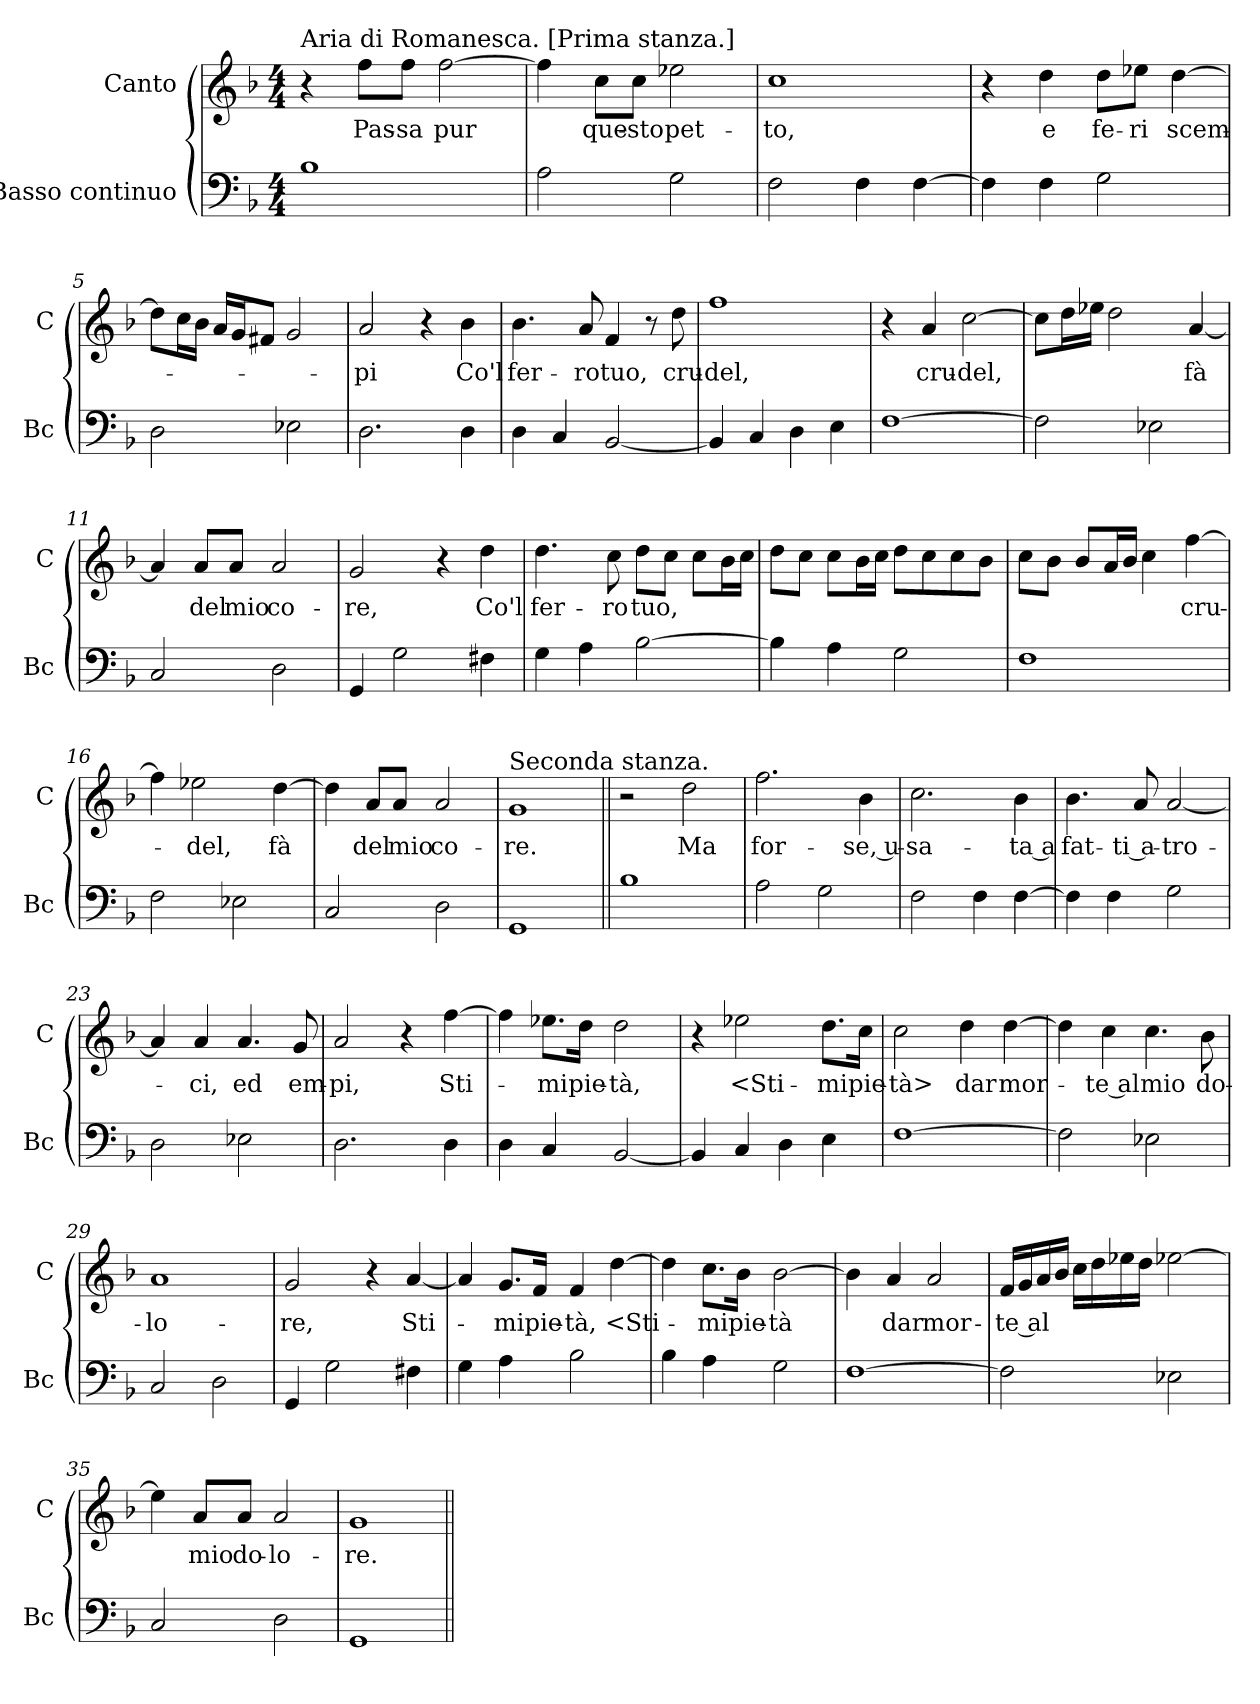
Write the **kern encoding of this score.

**kern	**kern	**text
*part2	*part1	*part1
*staff2	*staff1	*staff1
*I"Basso continuo	*I"Canto	*
*I'Bc	*I'C	*
*clefF4	*clefG2	*
*k[b-]	*k[b-]	*
*F:	*F:	*
*M4/4	*M4/4	*
=1	=1	=1
!	!LO:TX:a:t=Aria di Romanesca. [Prima stanza.]	!
1B-	4r	.
.	8ffL	Pas-
.	8ffJ	-sa
.	[2ff	pur
=2	=2	=2
2A	4ff]	.
.	8ccL	que-
.	8ccJ	-sto
2G	2ee-X	pet-
=3	=3	=3
2F	1cc	-to,
4F	.	.
[4F	.	.
=4	=4	=4
4F]	4r	.
4F	4dd	e
2G	8ddL	fe-
.	8ee-XJ	-ri
.	[4dd	scem-
=5	=5	=5
2D	8ddL]	.
.	16ccL	.
.	16b-JJ	.
.	16aLL	.
.	16gJ	.
.	8f#XJ	.
2E-X	2g	.
=6	=6	=6
2.D	2a	-pi
.	4r	.
4D	4b-	Co'l
=7	=7	=7
4D	4.b-	fer-
4C	.	.
.	8a	-ro
[2BB-	4f	tuo,
.	8r	.
.	8dd	cru-
=8	=8	=8
4BB-]	1ff	-del,
4C	.	.
4D	.	.
4E	.	.
=9	=9	=9
[1F	4r	.
.	4a	cru-
.	[2cc	-del,
=10	=10	=10
2F]	8ccL]	.
.	16ddL	.
.	16ee-XJJ	.
.	2dd	.
2E-X	.	.
.	[4a	fà
=11	=11	=11
2C	4a]	.
.	8aL	del
.	8aJ	mio
2D	2a	co-
=12	=12	=12
4GG	2g	-re,
2G	.	.
.	4r	.
4F#X	4dd	Co'l
=13	=13	=13
4G	4.dd	fer-
4A	.	.
.	8cc	-ro
[2B-	8ddL	tuo,
.	8ccJ	.
.	8ccL	.
.	16b-L	.
.	16ccJJ	.
=14	=14	=14
4B-]	8ddL	.
.	8ccJ	.
4A	8ccL	.
.	16b-L	.
.	16ccJJ	.
2G	8ddL	.
.	8cc	.
.	8cc	.
.	8b-J	.
=15	=15	=15
1F	8ccL	.
.	8b-J	.
.	8b-L	.
.	16aL	.
.	16b-JJ	.
.	4cc	.
.	[4ff	cru-
=16	=16	=16
2F	4ff]	.
.	2ee-X	-del,
2E-X	.	.
.	[4dd	fà
=17	=17	=17
2C	4dd]	.
.	8aL	del
.	8aJ	mio
2D	2a	co-
=18	=18	=18
!	!LO:TX:a:t=Seconda stanza.	!
1GG	1g	-re.
=19||	=19||	=19||
1B-	2r	.
.	2dd	Ma
=20	=20	=20
2A	2.ff	for-
2G	.	.
.	4b-	-se, u-
=21	=21	=21
2F	2.cc	-sa-
4F	.	.
[4F	4b-	-ta a
=22	=22	=22
4F]	4.b-	fat-
4F	.	.
.	8a	-ti a-
2G	[2a	-tro-
=23	=23	=23
2D	4a]	.
.	4a	-ci,
2E-X	4.a	ed
.	8g	em-
=24	=24	=24
2.D	2a	-pi,
.	4r	.
4D	[4ff	Sti-
=25	=25	=25
4D	4ff]	.
4C	8.ee-XL	-mi
.	16ddJk	pie-
[2BB-	2dd	-tà,
=26	=26	=26
4BB-]	4r	.
4C	2ee-X	<Sti-
4D	.	.
4E	8.ddL	-mi
.	16ccJk	pie-
=27	=27	=27
[1F	2cc	-tà>
.	4dd	dar
.	[4dd	mor-
=28	=28	=28
2F]	4dd]	.
.	4cc	-te al
2E-X	4.cc	mio
.	8b-	do-
=29	=29	=29
2C	1a	-lo-
2D	.	.
=30	=30	=30
4GG	2g	-re,
2G	.	.
.	4r	.
4F#X	[4a	Sti-
=31	=31	=31
4G	4a]	.
4A	8.gL	-mi
.	16fJk	pie-
2B-	4f	-tà,
.	[4dd	<Sti-
=32	=32	=32
4B-	4dd]	.
4A	8.ccL	-mi
.	16b-Jk	pie-
2G	[2b-	-tà
=33	=33	=33
[1F	4b-]	.
.	4a	dar
.	2a	mor-
=34	=34	=34
2F]	16fLL	-te al
.	16g	.
.	16a	.
.	16b-JJ	.
.	16ccLL	.
.	16dd	.
.	16ee-X	.
.	16ddJJ	.
2E-X	[2ee-X	.
=35	=35	=35
2C	4ee-]	.
.	8aL	mio
.	8aJ	do-
2D	2a	-lo-
=36	=36	=36
1GG	1g	-re.
=||	=||	=||
*-	*-	*-
